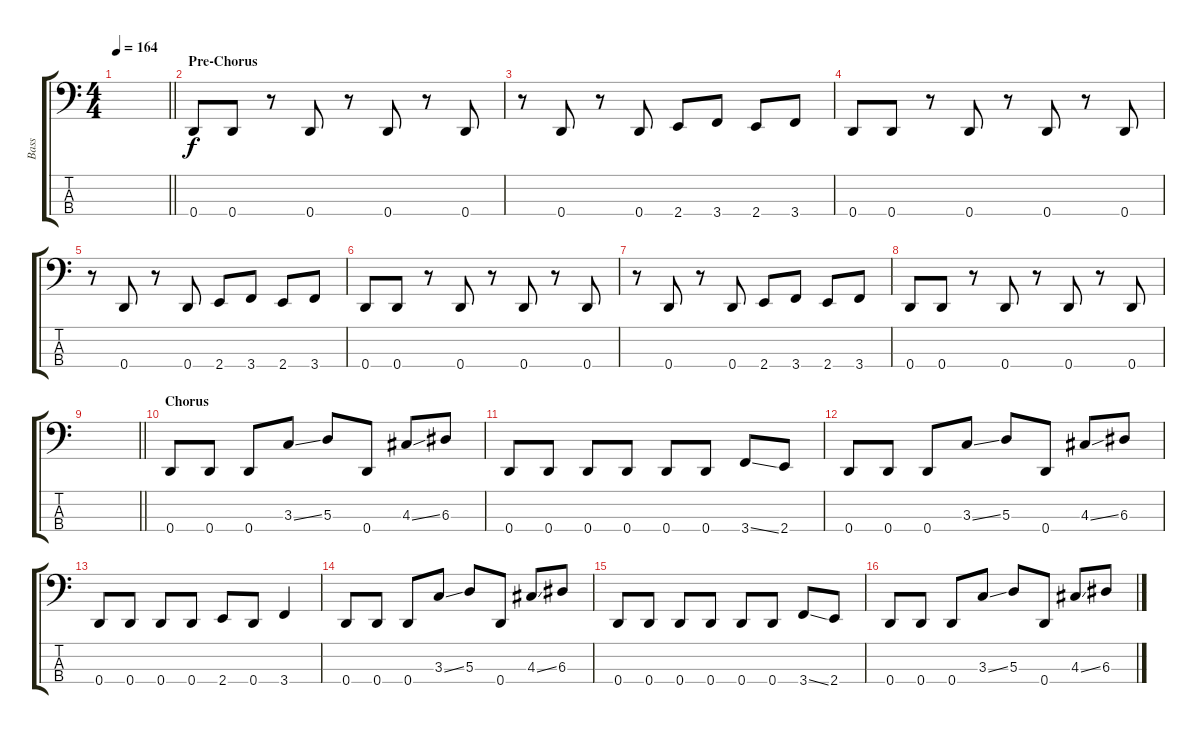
\track ("Bass" "Bass") {instrument electricbassfinger}
\staff {score tabs}
\tuning (G2 D2 A1 D1) {hide}
\ts (4 4)
\tempo 164
\clef f4
\barLineRight lightlight
\ks c
|
\section ("" "Pre-Chorus")
0.4.8 0.4.8 r.8 0.4.8 r.8 0.4.8 r.8 0.4.8 |
r.8 0.4.8 r.8 0.4.8 2.4.8 3.4.8 2.4.8 3.4.8 |
0.4.8 0.4.8 r.8 0.4.8 r.8 0.4.8 r.8 0.4.8 |
r.8 0.4.8 r.8 0.4.8 2.4.8 3.4.8 2.4.8 3.4.8 |
0.4.8 0.4.8 r.8 0.4.8 r.8 0.4.8 r.8 0.4.8 |
r.8 0.4.8 r.8 0.4.8 2.4.8 3.4.8 2.4.8 3.4.8 |
0.4.8 0.4.8 r.8 0.4.8 r.8 0.4.8 r.8 0.4.8 |
\barLineRight lightlight
|
\section ("" "Chorus")
0.4.8 0.4.8 0.4.8 3.3{ss}.8 5.3.8 0.4.8 4.3{ss}.8 6.3.8 |
0.4.8 0.4.8 0.4.8 0.4.8 0.4.8 0.4.8 3.4{ss}.8 2.4.8 |
0.4.8 0.4.8 0.4.8 3.3{ss}.8 5.3.8 0.4.8 4.3{ss}.8 6.3.8 |
0.4.8 0.4.8 0.4.8 0.4.8 2.4.8 0.4.8 3.4.4 |
0.4.8 0.4.8 0.4.8 3.3{ss}.8 5.3.8 0.4.8 4.3{ss}.8 6.3.8 |
0.4.8 0.4.8 0.4.8 0.4.8 0.4.8 0.4.8 3.4{ss}.8 2.4.8 |
0.4.8 0.4.8 0.4.8 3.3{ss}.8 5.3.8 0.4.8 4.3{ss}.8 6.3.8
